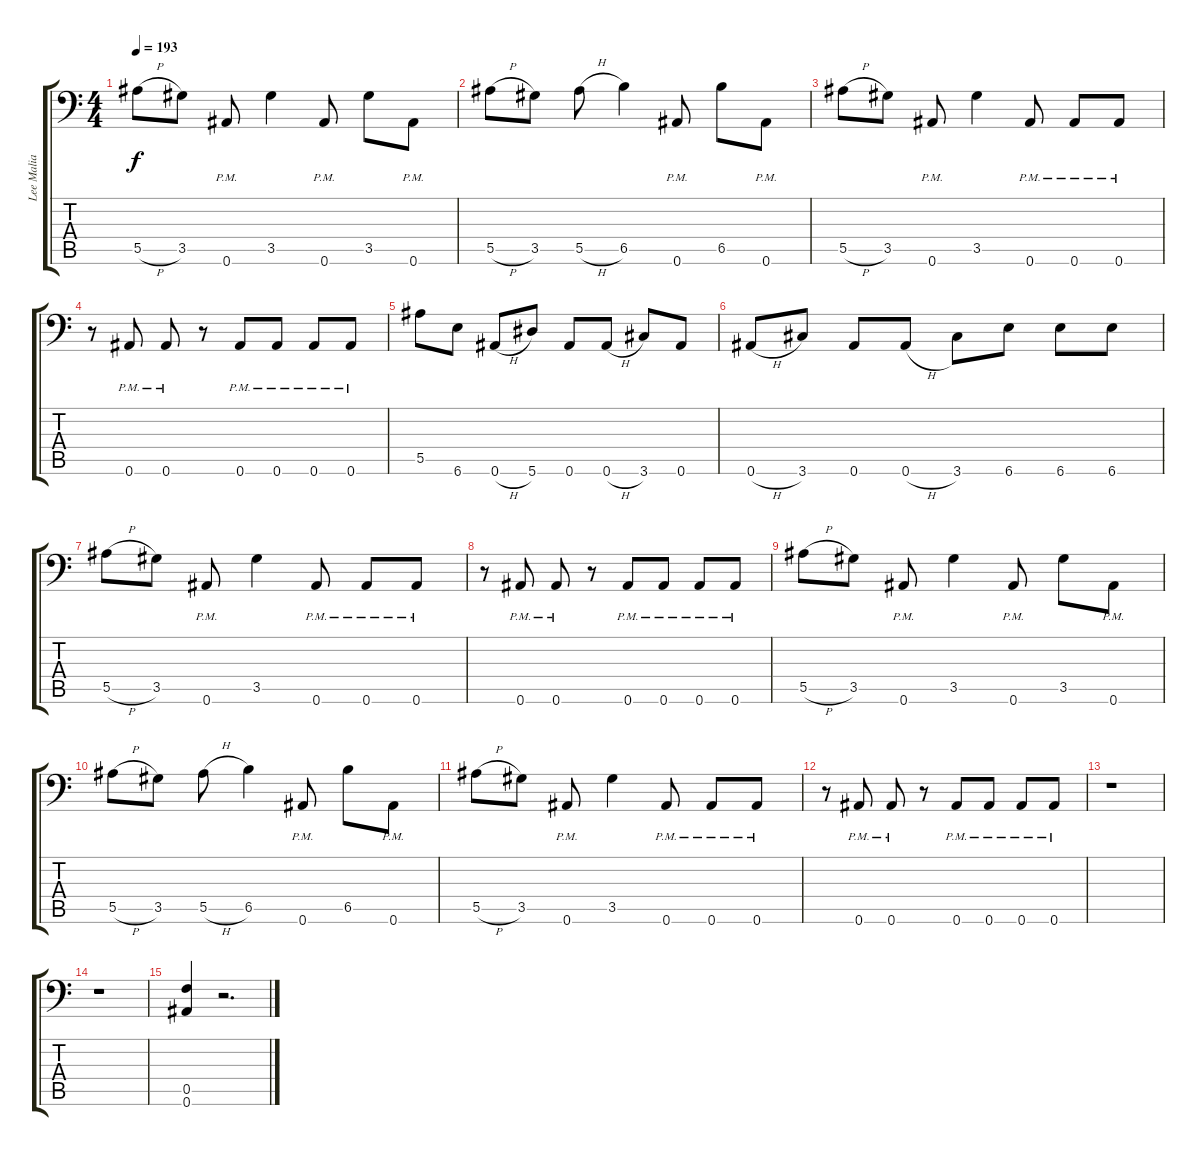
\track ("Lee Malia" "Lee Malia") {instrument distortionguitar}
\staff {score tabs}
\tuning (C4 G3 Eb3 Bb2 F2 Bb1) {hide}
\ts (4 4)
\tempo 193
\clef f4
\ks c
5.5{h}.8{dy f} 3.5.8 0.6{pm}.8 3.5.4 0.6{pm}.8 3.5.8 0.6{pm}.8 |
5.5{h}.8 3.5.8 5.5{h}.8 6.5.4 0.6{pm}.8 6.5.8 0.6{pm}.8 |
5.5{h}.8 3.5.8 0.6{pm}.8 3.5.4 0.6{pm}.8 0.6{pm}.8 0.6{pm}.8 |
r.8 0.6{pm}.8 0.6{pm}.8 r.8 0.6{pm}.8 0.6{pm}.8 0.6{pm}.8 0.6{pm}.8 |
5.5.8 6.6.8 0.6{h}.8 5.6.8 0.6.8 0.6{h}.8 3.6.8 0.6.8 |
0.6{h}.8 3.6.8 0.6.8 0.6{h}.8 3.6.8 6.6.8 6.6.8 6.6.8 |
5.5{h}.8 3.5.8 0.6{pm}.8 3.5.4 0.6{pm}.8 0.6{pm}.8 0.6{pm}.8 |
r.8 0.6{pm}.8 0.6{pm}.8 r.8 0.6{pm}.8 0.6{pm}.8 0.6{pm}.8 0.6{pm}.8 |
5.5{h}.8 3.5.8 0.6{pm}.8 3.5.4 0.6{pm}.8 3.5.8 0.6{pm}.8 |
5.5{h}.8 3.5.8 5.5{h}.8 6.5.4 0.6{pm}.8 6.5.8 0.6{pm}.8 |
5.5{h}.8 3.5.8 0.6{pm}.8 3.5.4 0.6{pm}.8 0.6{pm}.8 0.6{pm}.8 |
r.8 0.6{pm}.8 0.6{pm}.8 r.8 0.6{pm}.8 0.6{pm}.8 0.6{pm}.8 0.6{pm}.8 |
r.1 |
r.1 |
(0.5 0.6).4 r.2{d}
